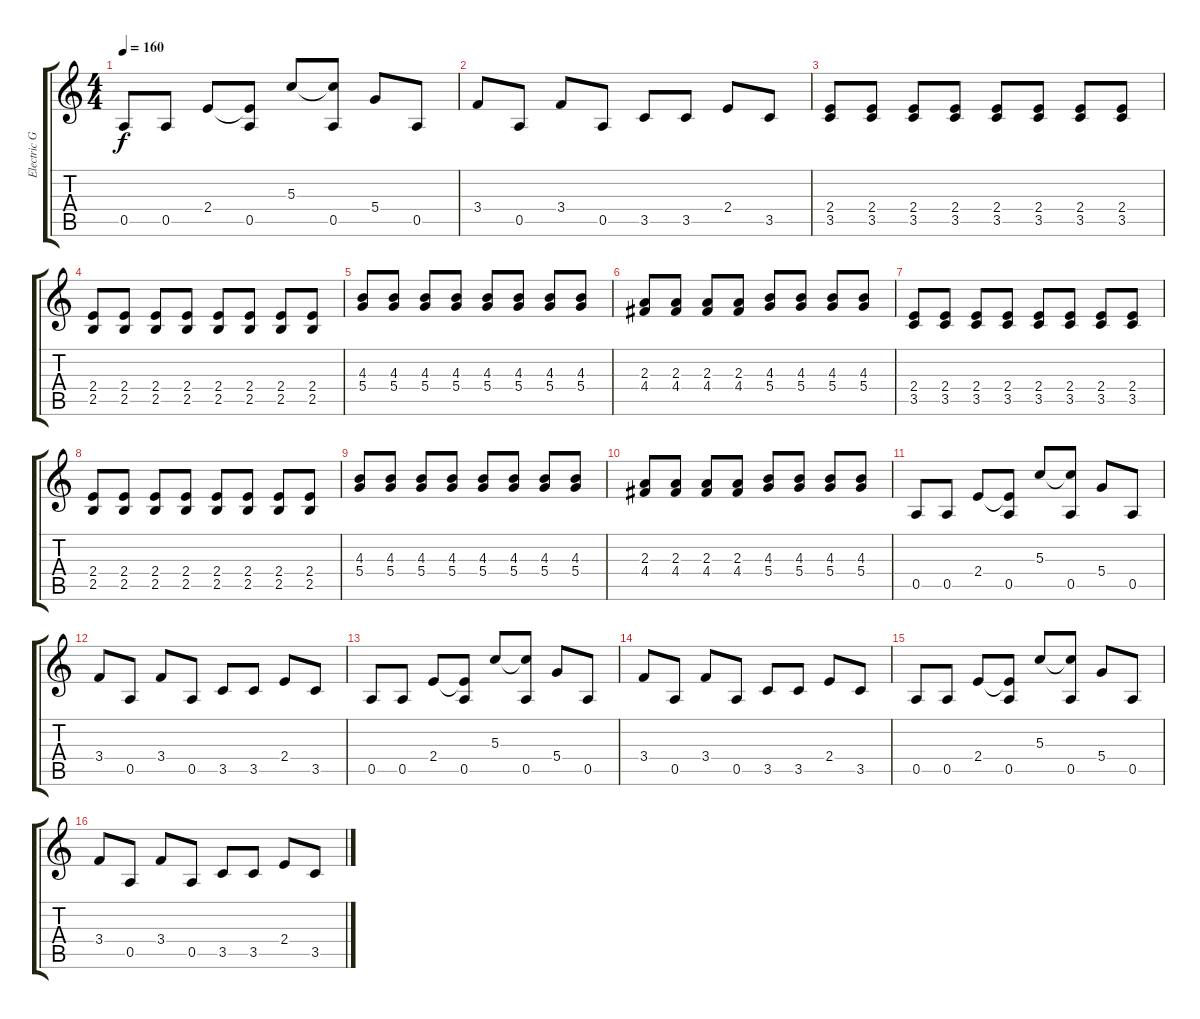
\track ("Electric Guitar 1" "Electric G") {instrument distortionguitar}
\staff {score tabs}
\tuning (E4 B3 G3 D3 A2 E2) {hide}
\ts (4 4)
\tempo 160
\clef g2
\ks c
0.5.8{dy f} 0.5.8 2.4.8 (2.4{t} 0.5).8 5.3.8 (5.3{t} 0.5).8 5.4.8 0.5.8 |
3.4.8 0.5.8 3.4.8 0.5.8 3.5.8 3.5.8 2.4.8 3.5.8 |
(2.4 3.5).8 (2.4 3.5).8 (2.4 3.5).8 (2.4 3.5).8 (2.4 3.5).8 (2.4 3.5).8 (2.4 3.5).8 (2.4 3.5).8 |
(2.4 2.5).8 (2.4 2.5).8 (2.4 2.5).8 (2.4 2.5).8 (2.4 2.5).8 (2.4 2.5).8 (2.4 2.5).8 (2.4 2.5).8 |
(4.3 5.4).8 (4.3 5.4).8 (4.3 5.4).8 (4.3 5.4).8 (4.3 5.4).8 (4.3 5.4).8 (4.3 5.4).8 (4.3 5.4).8 |
(2.3 4.4).8 (2.3 4.4).8 (2.3 4.4).8 (2.3 4.4).8 (4.3 5.4).8 (4.3 5.4).8 (4.3 5.4).8 (4.3 5.4).8 |
(2.4 3.5).8 (2.4 3.5).8 (2.4 3.5).8 (2.4 3.5).8 (2.4 3.5).8 (2.4 3.5).8 (2.4 3.5).8 (2.4 3.5).8 |
(2.4 2.5).8 (2.4 2.5).8 (2.4 2.5).8 (2.4 2.5).8 (2.4 2.5).8 (2.4 2.5).8 (2.4 2.5).8 (2.4 2.5).8 |
(4.3 5.4).8 (4.3 5.4).8 (4.3 5.4).8 (4.3 5.4).8 (4.3 5.4).8 (4.3 5.4).8 (4.3 5.4).8 (4.3 5.4).8 |
(2.3 4.4).8 (2.3 4.4).8 (2.3 4.4).8 (2.3 4.4).8 (4.3 5.4).8 (4.3 5.4).8 (4.3 5.4).8 (4.3 5.4).8 |
0.5.8 0.5.8 2.4.8 (2.4{t} 0.5).8 5.3.8 (5.3{t} 0.5).8 5.4.8 0.5.8 |
3.4.8 0.5.8 3.4.8 0.5.8 3.5.8 3.5.8 2.4.8 3.5.8 |
0.5.8 0.5.8 2.4.8 (2.4{t} 0.5).8 5.3.8 (5.3{t} 0.5).8 5.4.8 0.5.8 |
3.4.8 0.5.8 3.4.8 0.5.8 3.5.8 3.5.8 2.4.8 3.5.8 |
0.5.8 0.5.8 2.4.8 (2.4{t} 0.5).8 5.3.8 (5.3{t} 0.5).8 5.4.8 0.5.8 |
3.4.8 0.5.8 3.4.8 0.5.8 3.5.8 3.5.8 2.4.8 3.5.8
